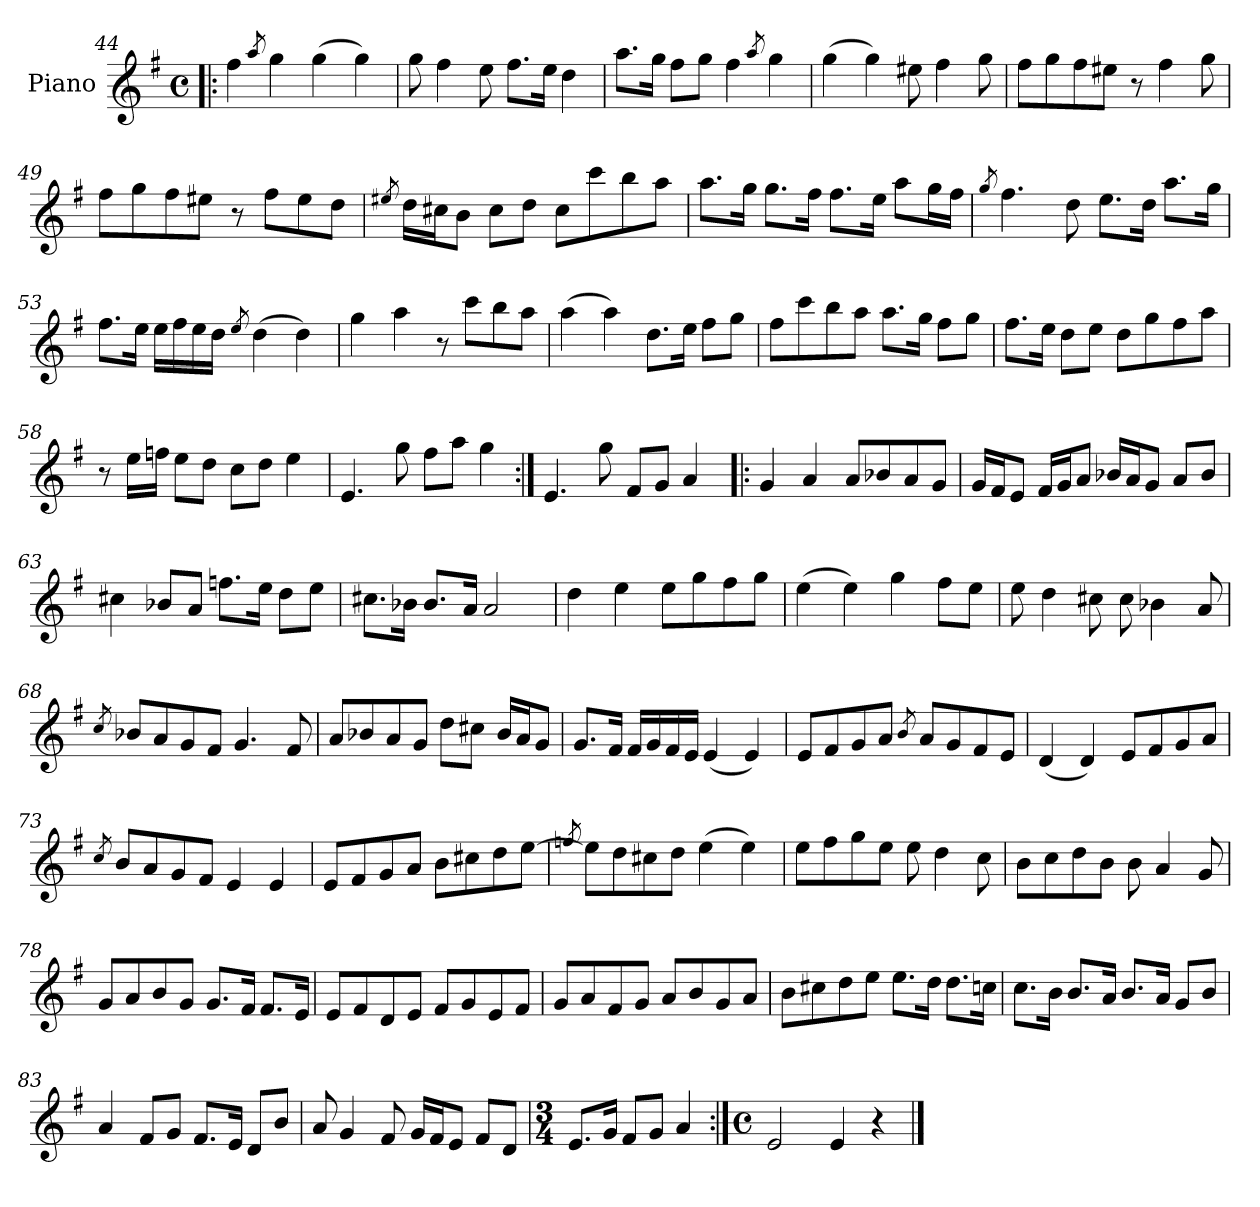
**kern
*part1
*staff1
*I"Piano
*I'Pno.
*clefG2
*k[f#]
*M4/4
*met(c)
=44!|:
4ff#\
8qaa/
4gg\
(>4gg\
4gg\)
=45
8gg\
4ff#\
8ee\
8.ff#\L
16ee\Jk
4dd\
=46
8.aa\L
16gg\Jk
8ff#\L
8gg\J
4ff#\
8qaa/
4gg\
=47
(>4gg\
4gg\)
8ee#X\
4ff#\
8gg\
=48
8ff#\L
8gg\
8ff#\
8ee#X\J
8r
4ff#\
8gg\
!!LO:LB:g=z
=49
8ff#\L
8gg\
8ff#\
8ee#X\J
8r
8ff#\L
8ee#\
8dd\J
=50
8qee#X/
16dd\LL
16cc#X\J
8b\J
8cc#\L
8dd\J
8cc#\L
8ccc\
8bb\
8aa\J
=51
8.aa\L
16gg\Jk
8.gg\L
16ff#\Jk
8.ff#\L
16ee\Jk
8aa\L
16gg\L
16ff#\JJ
=52
8qgg/
4.ff#\
8dd\
8.ee\L
16dd\Jk
8.aa\L
16gg\Jk
!!LO:PB:g=z
=53
8.ff#\L
16ee\Jk
16ee\LL
16ff#\
16ee\
16dd\JJ
8qee/
(>4dd\
4dd\)
=54
4gg\
4aa\
8r
8ccc\L
8bb\
8aa\J
=55
(>4aa\
4aa\)
8.dd\L
16ee\Jk
8ff#\L
8gg\J
=56
8ff#\L
8ccc\
8bb\
8aa\J
8.aa\L
16gg\Jk
8ff#\L
8gg\J
=57
8.ff#\L
16ee\Jk
8dd\L
8ee\J
8dd\L
8gg\
8ff#\
8aa\J
!!LO:LB:g=z
=58
8r
16ee\LL
16ffn\JJ
8ee\L
8dd\J
8cc\L
8dd\J
4ee\
=59
4.e/
8gg\
8ff#\L
8aa\J
4gg\
=60:|!
4.e/
8gg\
8f#/L
8g/J
4a/
=61!|:
4g/
4a/
8a/L
8b-X/
8a/
8g/J
=62
16g/LL
16f#/J
8e/J
16f#/LL
16g/J
8a/J
16b-X/LL
16a/J
8g/J
8a/L
8b-/J
!!LO:LB:g=z
=63
4cc#X\
8b-X/L
8a/J
8.ffn\L
16ee\Jk
8dd\L
8ee\J
=64
8.cc#X\L
16b-X\Jk
8.b-/L
16a/Jk
2a/
=65
4dd\
4ee\
8ee\L
8gg\
8ff#\
8gg\J
=66
(>4ee\
4ee\)
4gg\
8ff#\L
8ee\J
=67
8ee\
4dd\
8cc#X\
8cc#\
4b-X\
8a/
!!LO:LB:g=z
=68
8qcc/
8b-X/L
8a/
8g/
8f#/J
4.g/
8f#/
=69
8a/L
8b-X/
8a/
8g/J
8dd\L
8cc#X\J
16b-/LL
16a/J
8g/J
=70
8.g/L
16f#/Jk
16f#/LL
16g/
16f#/
16e/JJ
(<4e/
4e/)
=71
8e/L
8f#/
8g/
8a/J
8qb/
8a/L
8g/
8f#/
8e/J
=72
(<4d/
4d/)
8e/L
8f#/
8g/
8a/J
!!LO:LB:g=z
=73
8qcc/
8b/L
8a/
8g/
8f#/J
4e/
4e/
=74
8e/L
8f#/
8g/
8a/J
8b\L
8cc#X\
8dd\
[8ee\J
=75
8qffn/
8ee\L]
8dd\
8cc#X\
8dd\J
(>4ee\
4ee\)
=76
8ee\L
8ff#\
8gg\
8ee\J
8ee\
4dd\
8cc\
=77
8b\L
8cc\
8dd\
8b\J
8b\
4a/
8g/
!!LO:LB:g=z
=78
8g/L
8a/
8b/
8g/J
8.g/L
16f#/Jk
8.f#/L
16e/Jk
=79
8e/L
8f#/
8d/
8e/J
8f#/L
8g/
8e/
8f#/J
=80
8g/L
8a/
8f#/
8g/J
8a/L
8b/
8g/
8a/J
=81
8b\L
8cc#X\
8dd\
8ee\J
8.ee\L
16dd\Jk
8.dd\L
16ccn\Jk
!!LO:LB:g=z
=82
8.cc\L
16b\Jk
8.b/L
16a/Jk
8.b/L
16a/Jk
8g/L
8b/J
=83
4a/
8f#/L
8g/J
8.f#/L
16e/Jk
8d/L
8b/J
=84
8a/
4g/
8f#/
16g/LL
16f#/J
8e/J
8f#/L
8d/J
=85
*M3/4
8.e/L
16g/Jk
8f#/L
8g/J
4a/
=86:|!
*M4/4
*met(c)
2e/
4e/
4r
==
*-
